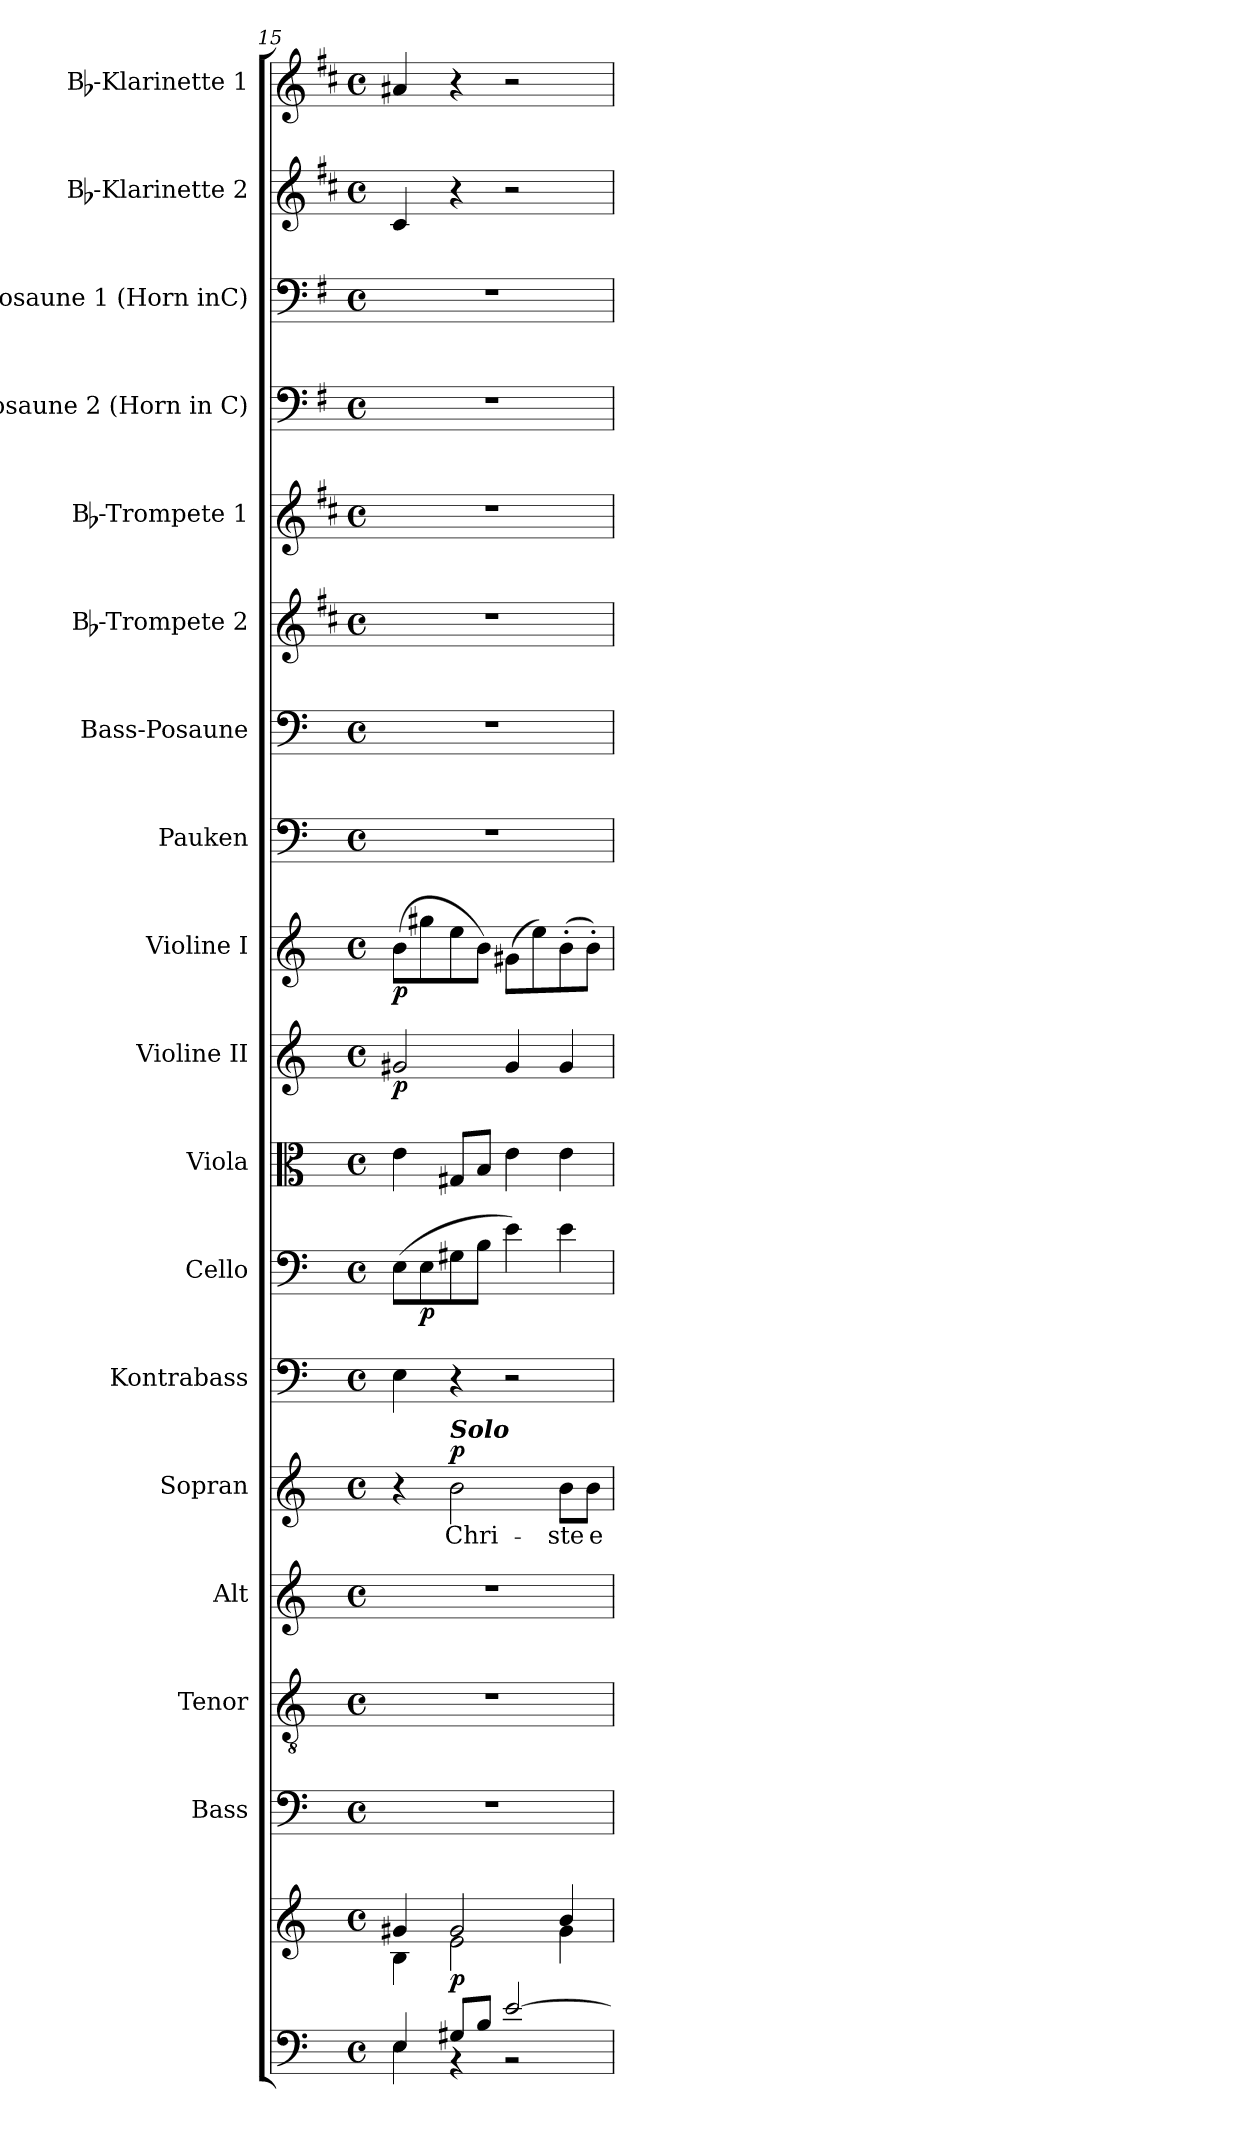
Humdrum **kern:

**kern	**kern	**dynam	**kern	**kern	**kern	**kern	**text	**dynam	**kern	**kern	**dynam	**kern	**kern	**dynam	**kern	**dynam	**kern	**kern	**kern	**kern	**kern	**kern	**kern	**kern
*part18	*part18	*part18	*part17	*part16	*part15	*part14	*part14	*part14	*part13	*part12	*part12	*part11	*part10	*part10	*part9	*part9	*part8	*part7	*part6	*part5	*part4	*part3	*part2	*part1
*staff19	*staff18	*staff18/19	*staff17	*staff16	*staff15	*staff14	*staff14	*staff14	*staff13	*staff12	*staff12	*staff11	*staff10	*staff10	*staff9	*staff9	*staff8	*staff7	*staff6	*staff5	*staff4	*staff3	*staff2	*staff1
*	*	*	*I"Bass	*I"Tenor	*I"Alt	*I"Sopran	*	*	*I"Kontrabass	*I"Cello	*	*I"Viola	*I"Violine II	*	*I"Violine I	*	*I"Pauken	*I"Bass-Posaune	*I"Bb-Trompete 2	*I"Bb-Trompete 1	*I"Posaune 2 (Horn in C)	*I"Posaune 1 (Horn inC)	*I"Bb-Klarinette 2	*I"Bb-Klarinette 1
*	*	*	*I'B.	*I'T.	*I'A.	*I'S.	*	*	*I'Kb.	*	*	*I'Vla.	*I'Vl. II	*	*I'Vl. I	*	*I'Pk.	*I'B-Pos.	*I'Bb Trp. 2	*I'Bb Trp. 1	*I'Pos. 2	*I'Pos. 1	*I'Bb Kl. 2	*I'Bb Kl. 1
*clefF4	*clefG2	*	*clefF4	*clefGv2	*clefG2	*clefG2	*	*	*clefF4	*clefF4	*	*clefC3	*clefG2	*	*clefG2	*	*clefF4	*clefF4	*clefG2	*clefG2	*clefF4	*clefF4	*clefG2	*clefG2
*	*	*	*	*	*	*	*	*	*ITrd7c12	*	*	*	*	*	*	*	*	*	*ITrd1c2	*ITrd1c2	*ITrd4c7	*ITrd4c7	*ITrd1c2	*ITrd1c2
*k[]	*k[]	*	*k[]	*k[]	*k[]	*k[]	*	*	*k[]	*k[]	*	*k[]	*k[]	*	*k[]	*	*k[]	*k[]	*k[]	*k[]	*k[]	*k[]	*k[]	*k[]
*C:	*C:	*	*C:	*C:	*C:	*C:	*	*	*C:	*C:	*	*C:	*C:	*	*C:	*	*C:	*C:	*C:	*C:	*C:	*C:	*C:	*C:
*M4/4	*M4/4	*	*M4/4	*M4/4	*M4/4	*M4/4	*	*	*M4/4	*M4/4	*	*M4/4	*M4/4	*	*M4/4	*	*M4/4	*M4/4	*M4/4	*M4/4	*M4/4	*M4/4	*M4/4	*M4/4
*met(c)	*met(c)	*	*met(c)	*met(c)	*met(c)	*met(c)	*	*	*met(c)	*met(c)	*	*met(c)	*met(c)	*	*met(c)	*	*met(c)	*met(c)	*met(c)	*met(c)	*met(c)	*met(c)	*met(c)	*met(c)
=15	=15	=15	=15	=15	=15	=15	=15	=15	=15	=15	=15	=15	=15	=15	=15	=15	=15	=15	=15	=15	=15	=15	=15	=15
*^	*^	*	*	*	*	*	*	*	*	*	*	*	*	*	*	*	*	*	*	*	*	*	*	*
!	!	!	!	!	!	!	!	!	!	!	!	!	!	!	!	!LO:DY:b	!	!LO:DY:b	!	!	!	!	!	!	!	!
4E/	4E\	4g#X/	4B\	.	1r	1r	1r	4r	.	.	4EE\	(>8E\L	.	4e\	2g#X/	p	(>8b\L	p	1r	1r	1r	1r	1r	1r	4B/	4g#X/
!	!	!	!	!	!	!	!	!	!	!	!	!	!LO:DY:b	!	!	!	!	!	!	!	!	!	!	!	!	!
.	.	.	.	.	.	.	.	.	.	.	.	8E\	p	.	.	.	8gg#X\	.	.	.	.	.	.	.	.	.
!	!	!	!	!	!	!	!	!LO:TX:a:Bi:t=Solo	!	!	!	!	!	!	!	!	!	!	!	!	!	!	!	!	!	!
!	!	!	!	!LO:DY:b	!	!	!	!	!LO:LY:b	!LO:DY:a	!	!	!	!	!	!	!	!	!	!	!	!	!	!	!	!
8G#X/L	4rBB	2g#/	2e\	p	.	.	.	2b\	Chri-	p	4r	8G#X\	.	8G#X/L	.	.	8ee\	.	.	.	.	.	.	.	4r	4r
8B/J	.	.	.	.	.	.	.	.	.	.	.	8B\J	.	8B/J	.	.	8b\J)	.	.	.	.	.	.	.	.	.
[>2e/	2rBB	.	.	.	.	.	.	.	.	.	2r	4e\)	.	4e\	4g#/	.	(>8g#X\L	.	.	.	.	.	.	.	2r	2r
.	.	.	.	.	.	.	.	.	.	.	.	.	.	.	.	.	8ee\)	.	.	.	.	.	.	.	.	.
!	!	!	!	!	!	!	!	!	!LO:LY:b	!	!	!	!	!	!	!	!	!	!	!	!	!	!	!	!	!
.	.	4b/	4g#\	.	.	.	.	8b\L	-ste	.	.	4e\	.	4e\	4g#/	.	(>8b'>\	.	.	.	.	.	.	.	.	.
!	!	!	!	!	!	!	!	!	!LO:LY:b	!	!	!	!	!	!	!	!	!	!	!	!	!	!	!	!	!
.	.	.	.	.	.	.	.	8b\J	e-	.	.	.	.	.	.	.	8b'>\J)	.	.	.	.	.	.	.	.	.
*v	*v	*	*	*	*	*	*	*	*	*	*	*	*	*	*	*	*	*	*	*	*	*	*	*	*	*
*	*v	*v	*	*	*	*	*	*	*	*	*	*	*	*	*	*	*	*	*	*	*	*	*	*	*
=	=	=	=	=	=	=	=	=	=	=	=	=	=	=	=	=	=	=	=	=	=	=	=	=
*-	*-	*-	*-	*-	*-	*-	*-	*-	*-	*-	*-	*-	*-	*-	*-	*-	*-	*-	*-	*-	*-	*-	*-	*-
